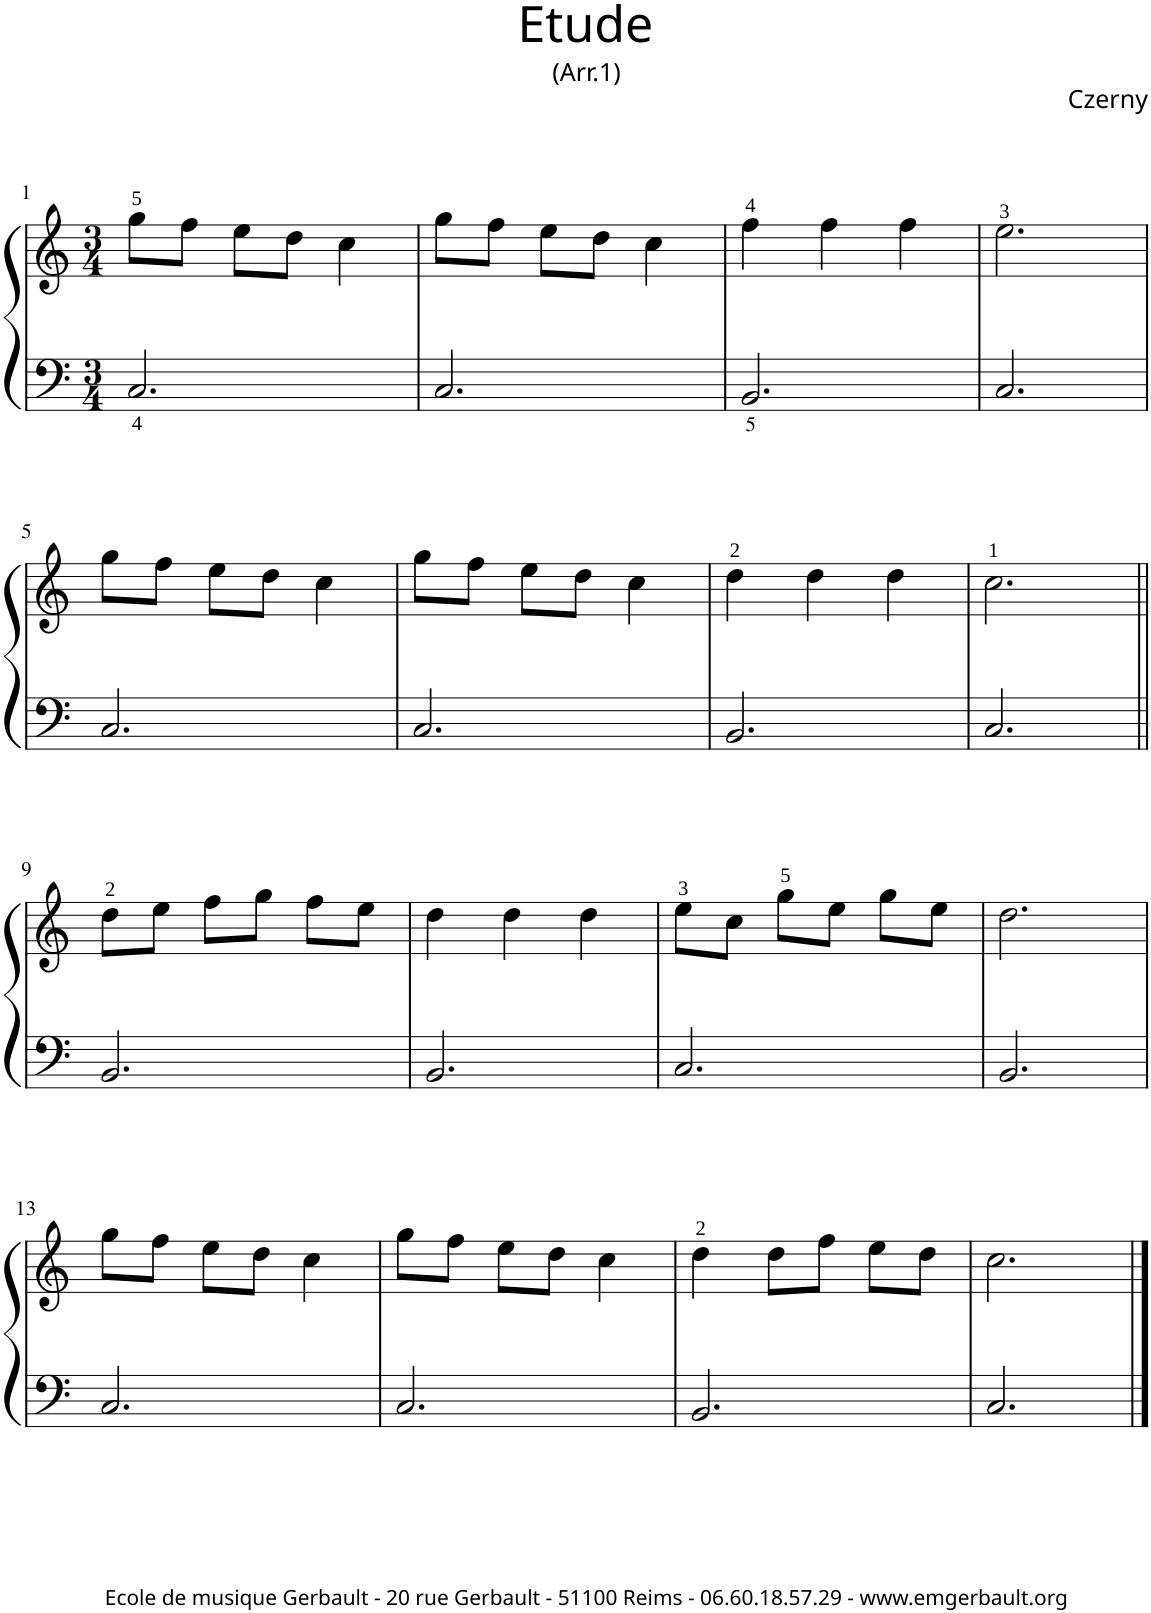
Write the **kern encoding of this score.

**kern	**kern
*part1	*part1
*staff2	*staff1
*I"Piano	*
*I'Pno.	*
*clefF4	*clefG2
*k[]	*k[]
*M3/4	*M3/4
=1	=1
2.C/	8gg\L
.	8ff\J
.	8ee\L
.	8dd\J
.	4cc\
=2	=2
2.C/	8gg\L
.	8ff\J
.	8ee\L
.	8dd\J
.	4cc\
=3	=3
2.BB/	4ff\
.	4ff\
.	4ff\
=4	=4
2.C/	2.ee\
!!LO:LB:g=z
=5	=5
2.C/	8gg\L
.	8ff\J
.	8ee\L
.	8dd\J
.	4cc\
=6	=6
2.C/	8gg\L
.	8ff\J
.	8ee\L
.	8dd\J
.	4cc\
=7	=7
2.BB/	4dd\
.	4dd\
.	4dd\
=8	=8
2.C/	2.cc\
!!LO:LB:g=z
=9||	=9||
2.BB/	8dd\L
.	8ee\J
.	8ff\L
.	8gg\J
.	8ff\L
.	8ee\J
=10	=10
2.BB/	4dd\
.	4dd\
.	4dd\
=11	=11
2.C/	8ee\L
.	8cc\J
.	8gg\L
.	8ee\J
.	8gg\L
.	8ee\J
=12	=12
2.BB/	2.dd\
!!LO:LB:g=z
=13	=13
2.C/	8gg\L
.	8ff\J
.	8ee\L
.	8dd\J
.	4cc\
=14	=14
2.C/	8gg\L
.	8ff\J
.	8ee\L
.	8dd\J
.	4cc\
=15	=15
2.BB/	4dd\
.	8dd\L
.	8ff\J
.	8ee\L
.	8dd\J
=16	=16
2.C/	2.cc\
==	==
*-	*-
